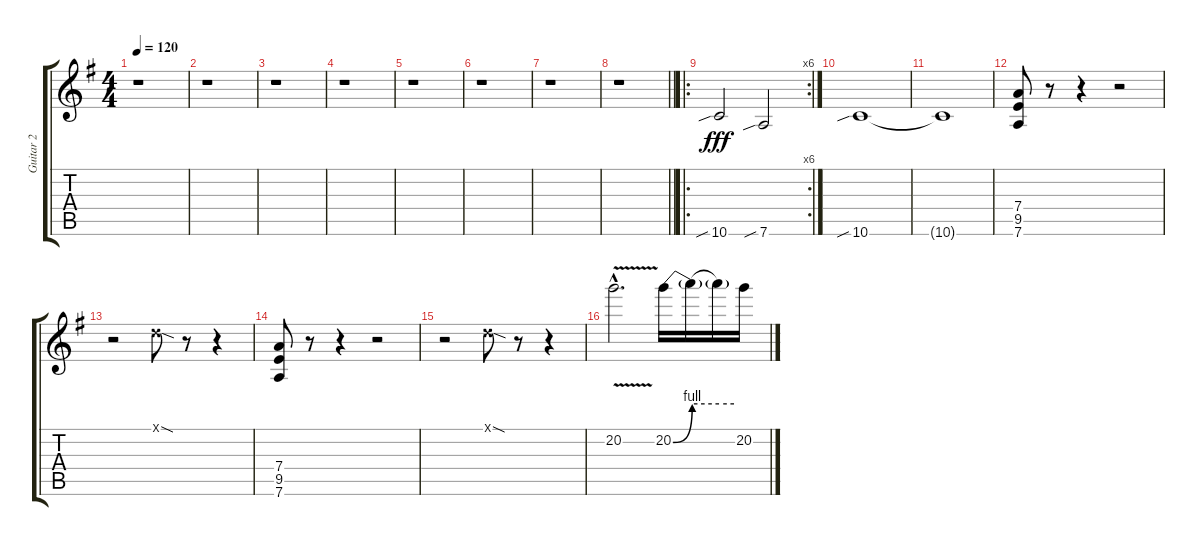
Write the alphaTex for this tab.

\track ("Guitar 2" "Guitar 2") {instrument distortionguitar}
\staff {score tabs}
\tuning (D4 B3 G3 D3 G2 D2) {hide}
\ts (4 4)
\tempo 120
\clef g2
\ks g
r.1{dy fff} |
r.1 |
r.1 |
r.1 |
r.1 |
r.1 |
r.1 |
\barLineRight lightlight
r.1 |
\ro
\rc 6
10.6{sib}.2 7.6{sib}.2 |
10.6{sib}.1 |
10.6{t}.1 |
(7.4 9.5 7.6).8 r.8 r.4 r.2 |
r.2 0.1{sod x}.8 r.8 r.4 |
(7.4 9.5 7.6).8 r.8 r.4 r.2 |
r.2 0.1{sod x}.8 r.8 r.4 |
20.2{v hac}.2{d} 20.2{be (bend 0 0 60 4)}.16 20.2{be (hold 0 4 60 4) t}.16 20.2{be (hold 0 4 60 4) t}.16 20.2.16
